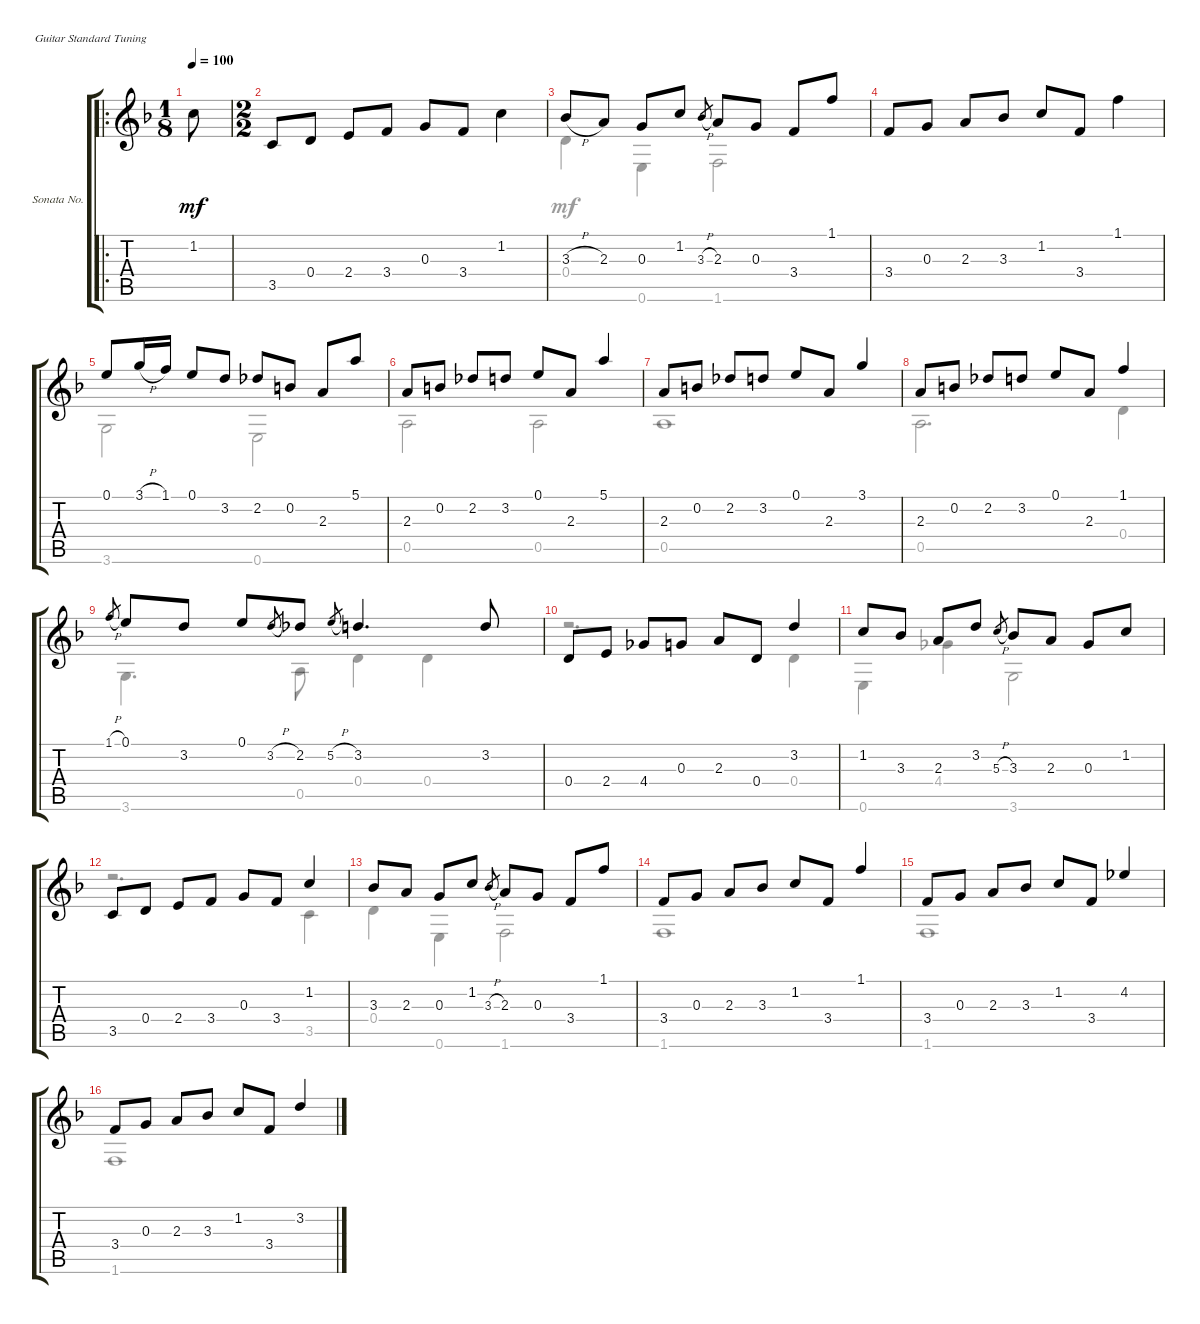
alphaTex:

\bracketExtendMode groupsimilarinstruments
\firstSystemTrackNameOrientation horizontal
\otherSystemsTrackNameOrientation horizontal
\track ("Sonata No. 14 in F - 4. Bouree" "Sonata No.") {instrument acousticguitarnylon}
\staff {score tabs}
\tuning (E4 B3 G3 D3 A2 E2)
\voice
\ro
\ts (1 8)
\tempo 100
\clef g2
\ks f
1.2.8{dy mf} |
\ts (2 2)
3.5.8 0.4.8 2.4.8 3.4.8 0.3.8 3.4.8 1.2.4 |
3.3{h}.8 2.3.8 0.3.8 1.2.8 3.3{h}.8{gr} 2.3.8 0.3.8 3.4.8 1.1.8 |
3.4.8 0.3.8 2.3.8 3.3.8 1.2.8 3.4.8 1.1.4 |
0.1.8 3.1{h}.16 1.1.16 0.1.8 3.2.8 2.2.8 0.2.8 2.3.8 5.1.8 |
2.3.8 0.2.8 2.2.8 3.2.8 0.1.8 2.3.8 5.1.4 |
2.3.8 0.2.8 2.2.8 3.2.8 0.1.8 2.3.8 3.1.4 |
2.3.8 0.2.8 2.2.8 3.2.8 0.1.8 2.3.8 1.1.4 |
1.1{h}.8{gr} 0.1.8 3.2.8 0.1.8 3.2{h}.8{gr} 2.2.8 5.2{h}.8{gr} 3.2.4{d} 3.2.8 |
0.4.8 2.4.8 4.4.8 0.3.8 2.3.8 0.4.8 3.2.4 |
1.2.8 3.3.8 2.3.8 3.2.8 5.3{h}.8{gr} 3.3.8 2.3.8 0.3.8 1.2.8 |
3.5.8 0.4.8 2.4.8 3.4.8 0.3.8 3.4.8 1.2.4 |
3.3.8 2.3.8 0.3.8 1.2.8 3.3{h}.8{gr} 2.3.8 0.3.8 3.4.8 1.1.8 |
3.4.8 0.3.8 2.3.8 3.3.8 1.2.8 3.4.8 1.1.4 |
3.4.8 0.3.8 2.3.8 3.3.8 1.2.8 3.4.8 4.2.4 |
3.4.8 0.3.8 2.3.8 3.3.8 1.2.8 3.4.8 3.2.4
\voice
\clef g2
\ottava regular
\simile none
\ks f
|
|
0.4.4 0.6.4 1.6.2 |
|
3.6.2 0.6.2 |
0.5.2 0.5.2 |
0.5.1 |
0.5.2{d} 0.4.4 |
3.6.4{d} 0.5.8 0.4.4 0.4.4 |
r.2{d} 0.4.4 |
0.6.4 4.4.4 3.6.2 |
r.2{d} 3.5.4 |
0.4.4 0.6.4 1.6.2 |
1.6.1 |
1.6.1 |
1.6.1
